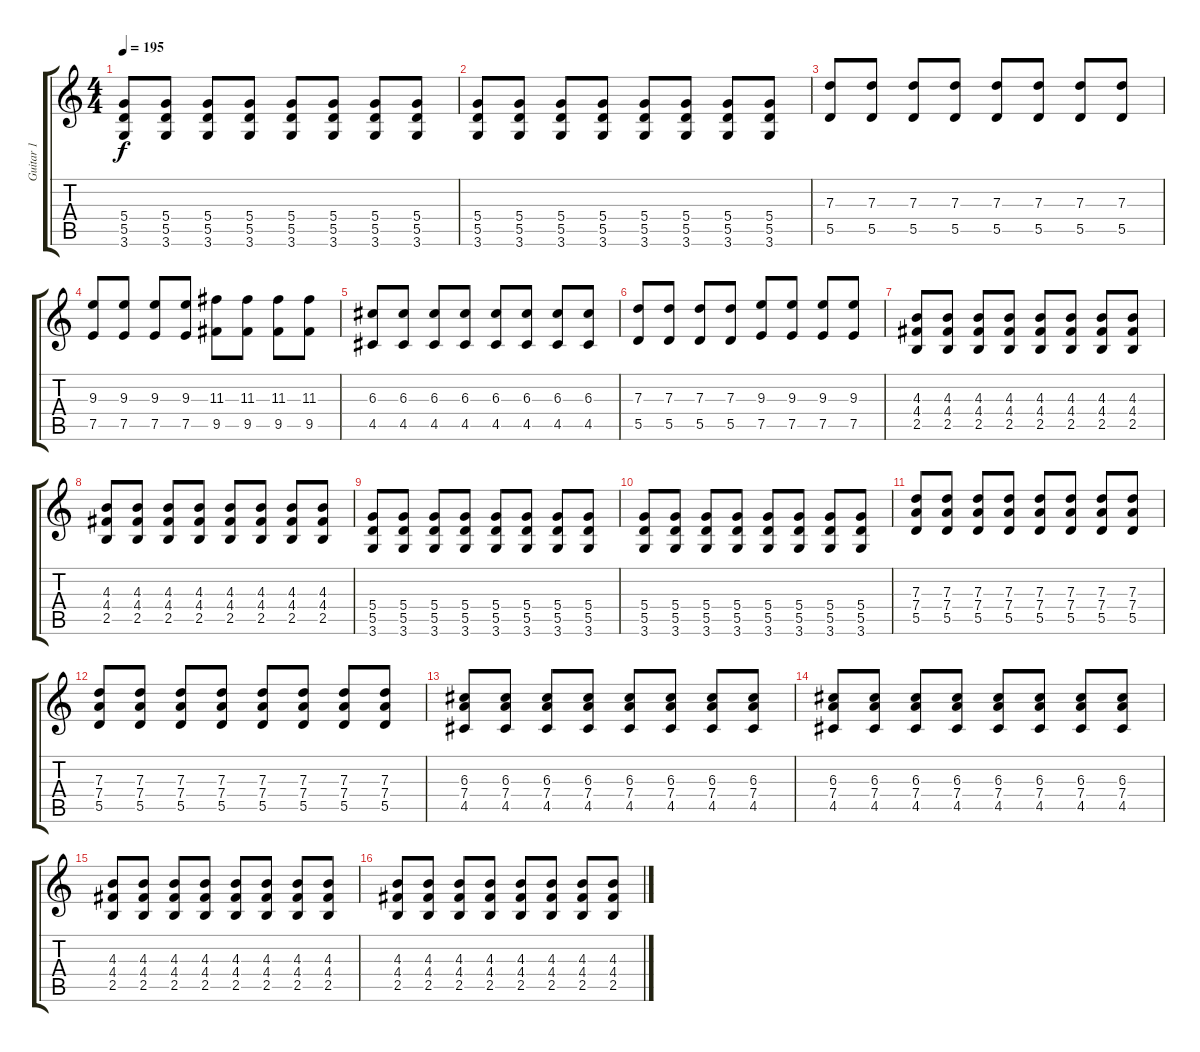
\track ("Guitar 1" "Guitar 1") {instrument distortionguitar}
\staff {score tabs}
\tuning (E4 B3 G3 D3 A2 E2) {hide}
\ts (4 4)
\tempo 195
\clef g2
\ks c
(5.4 5.5 3.6).8{dy f} (5.4 5.5 3.6).8 (5.4 5.5 3.6).8 (5.4 5.5 3.6).8 (5.4 5.5 3.6).8 (5.4 5.5 3.6).8 (5.4 5.5 3.6).8 (5.4 5.5 3.6).8 |
(5.4 5.5 3.6).8 (5.4 5.5 3.6).8 (5.4 5.5 3.6).8 (5.4 5.5 3.6).8 (5.4 5.5 3.6).8 (5.4 5.5 3.6).8 (5.4 5.5 3.6).8 (5.4 5.5 3.6).8 |
(7.3 5.5).8 (7.3 5.5).8 (7.3 5.5).8 (7.3 5.5).8 (7.3 5.5).8 (7.3 5.5).8 (7.3 5.5).8 (7.3 5.5).8 |
(9.3 7.5).8 (9.3 7.5).8 (9.3 7.5).8 (9.3 7.5).8 (11.3 9.5).8 (11.3 9.5).8 (11.3 9.5).8 (11.3 9.5).8 |
(6.3 4.5).8 (6.3 4.5).8 (6.3 4.5).8 (6.3 4.5).8 (6.3 4.5).8 (6.3 4.5).8 (6.3 4.5).8 (6.3 4.5).8 |
(7.3 5.5).8 (7.3 5.5).8 (7.3 5.5).8 (7.3 5.5).8 (9.3 7.5).8 (9.3 7.5).8 (9.3 7.5).8 (9.3 7.5).8 |
(4.3 4.4 2.5).8 (4.3 4.4 2.5).8 (4.3 4.4 2.5).8 (4.3 4.4 2.5).8 (4.3 4.4 2.5).8 (4.3 4.4 2.5).8 (4.3 4.4 2.5).8 (4.3 4.4 2.5).8 |
(4.3 4.4 2.5).8 (4.3 4.4 2.5).8 (4.3 4.4 2.5).8 (4.3 4.4 2.5).8 (4.3 4.4 2.5).8 (4.3 4.4 2.5).8 (4.3 4.4 2.5).8 (4.3 4.4 2.5).8 |
(5.4 5.5 3.6).8 (5.4 5.5 3.6).8 (5.4 5.5 3.6).8 (5.4 5.5 3.6).8 (5.4 5.5 3.6).8 (5.4 5.5 3.6).8 (5.4 5.5 3.6).8 (5.4 5.5 3.6).8 |
(5.4 5.5 3.6).8 (5.4 5.5 3.6).8 (5.4 5.5 3.6).8 (5.4 5.5 3.6).8 (5.4 5.5 3.6).8 (5.4 5.5 3.6).8 (5.4 5.5 3.6).8 (5.4 5.5 3.6).8 |
(7.3 7.4 5.5).8 (7.3 7.4 5.5).8 (7.3 7.4 5.5).8 (7.3 7.4 5.5).8 (7.3 7.4 5.5).8 (7.3 7.4 5.5).8 (7.3 7.4 5.5).8 (7.3 7.4 5.5).8 |
(7.3 7.4 5.5).8 (7.3 7.4 5.5).8 (7.3 7.4 5.5).8 (7.3 7.4 5.5).8 (7.3 7.4 5.5).8 (7.3 7.4 5.5).8 (7.3 7.4 5.5).8 (7.3 7.4 5.5).8 |
(6.3 7.4 4.5).8 (6.3 7.4 4.5).8 (6.3 7.4 4.5).8 (6.3 7.4 4.5).8 (6.3 7.4 4.5).8 (6.3 7.4 4.5).8 (6.3 7.4 4.5).8 (6.3 7.4 4.5).8 |
(6.3 7.4 4.5).8 (6.3 7.4 4.5).8 (6.3 7.4 4.5).8 (6.3 7.4 4.5).8 (6.3 7.4 4.5).8 (6.3 7.4 4.5).8 (6.3 7.4 4.5).8 (6.3 7.4 4.5).8 |
(4.3 4.4 2.5).8 (4.3 4.4 2.5).8 (4.3 4.4 2.5).8 (4.3 4.4 2.5).8 (4.3 4.4 2.5).8 (4.3 4.4 2.5).8 (4.3 4.4 2.5).8 (4.3 4.4 2.5).8 |
(4.3 4.4 2.5).8 (4.3 4.4 2.5).8 (4.3 4.4 2.5).8 (4.3 4.4 2.5).8 (4.3 4.4 2.5).8 (4.3 4.4 2.5).8 (4.3 4.4 2.5).8 (4.3 4.4 2.5).8
